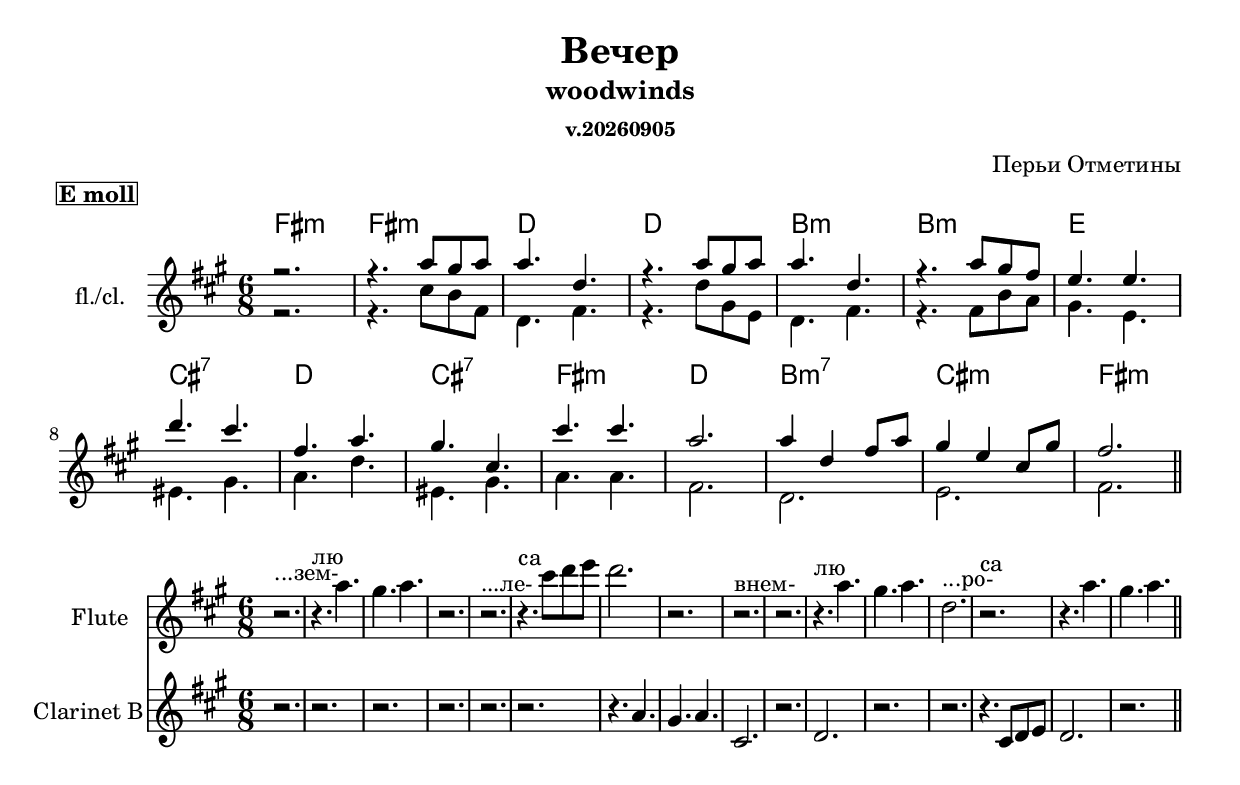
\version "2.12.2"
date = #(strftime "v.%Y%m%d" (localtime (current-time)))

\header {
  title="Вечер"
  subtitle = "woodwinds"
  composer="Перьи Отметины"
  subsubtitle = \date
}



Harmony = \chordmode{
  e2.:m | e2.:m | c | c | a:m | a:m |
  d | b:7 | c | b:7 | 
  e:m | c | a:m7 | b:m | e:m |
}

Flute = \relative c'''{
  r2. | r4. g8 fis g | g4. c, |
  r4. g'8 fis g | g4. c, |
  r4. g'8 fis e | d4. d | 
  c'4. b | e,4. g | fis4. b,4. | b'4. b | g2. |
  g4 c, e8 g | fis4 d b8 fis' | e2. |
}
Clarinet = \relative c''{
  r2. | r4. b8 a e | c4. e |
  r4. c'8 fis, d | c4. e |
  r4. e8 a g | fis4. d |
  dis4. fis | 
  %a4. dis |
  g4. c |
  dis,4. fis |
  g4. g | e2. |
  %c4 e d8 e | d4 b fis8 b8 |
  c2. | d2.|
  e2.
}

FlII = \relative c'''{
  r2.^"...зем-"|
  r4.^"лю" g | fis4. g |
  r2. | r2.^"...ле-" | 
  r4.^"са" b8 c d | c2. |
  r2. | r2.^"внем-" | r2. |
  r4.^"лю" g | fis4. g |
  c,2.^"...ро-" | r2.^"са" |
  r4. g' | fis4. g |
}
ClII = \relative c''{
  r2. |  r2. |
  r2. |  r2. | r2. |
  r2. | 
  r4. g | fis4. g | b,2. | r2. |
  c2. | r2. | r2. |
  r4. b8 c d | c2. | r2. |
}



% Bass = \relative c{
%   r2. | r4. e4 d8 | e4. c |
%   r4. c4 g'8 | a4. a, |
%   r4. a8 c e | d4. fis | 
%   b4. fis | 
%   c'4. e, |
%   b4. dis | 
%   e4. e | c4 e g |
%   %a4 s2 | s2. |
%   a4. e | d4. b |
%   e2. |
% }

\markup{\box \bold"E moll"}

\score{
	<<
	  \new ChordNames{\transpose bes c'{
		\Harmony
          }}
          \new Staff{\transpose bes c'{
                \clef treble \time 6/8 \key e \minor
                \set Staff.instrumentName = "fl./cl."
                <<{\Flute}\\{\Clarinet}>> \bar "||"
%{                \break
                <<{\FlII}\\{\ClII}>> \bar "||"%}
          }}

	>>
        
	\layout {}

%     \midi {
%         \context {
%             \Score
%             tempoWholesPerMinute = #(ly:make-moment 72 4)
%         }
%     }
}

<<
    \new Staff{\transpose bes c'{
          \clef treble \time 6/8 \key e \minor
          \set Staff.instrumentName = "Flute"
          \FlII \bar "||"
    }}
    \new Staff{\transpose bes c'{
          \clef treble \time 6/8 \key e \minor
          \set Staff.instrumentName = "Clarinet B"
          \ClII \bar "||"
    }}
>>

